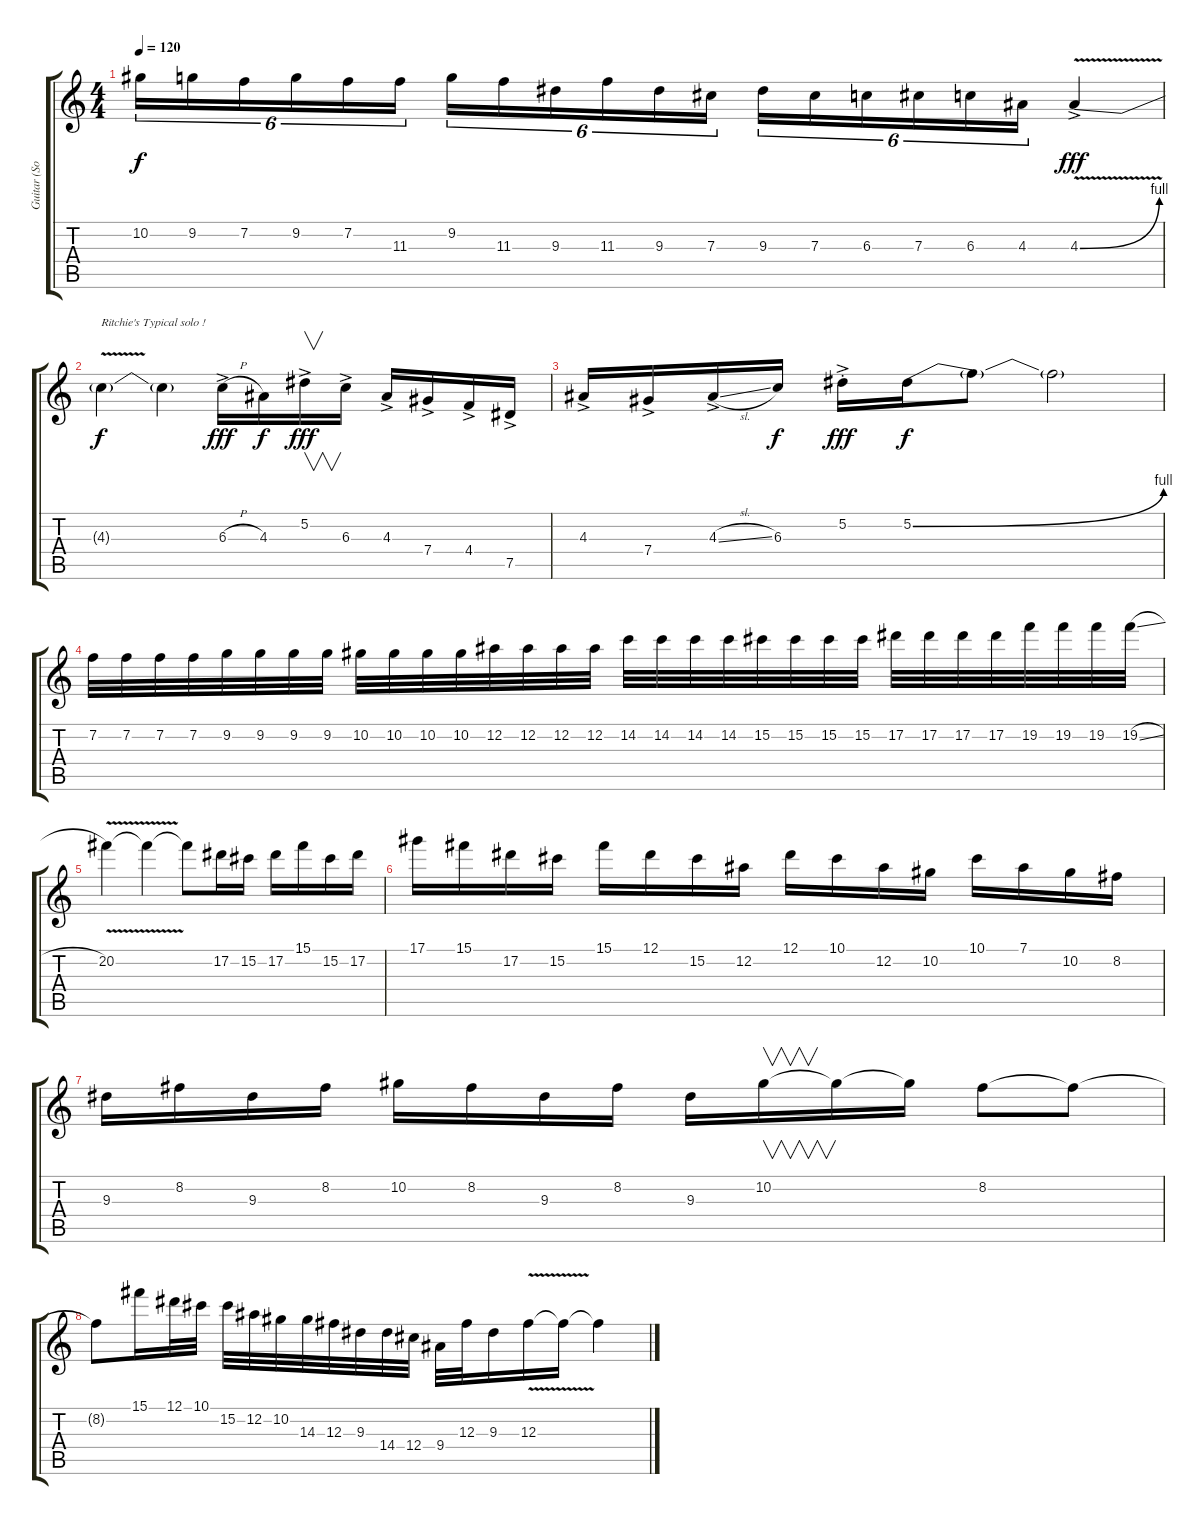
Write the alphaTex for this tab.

\track ("Guitar (Solo)" "Guitar (So") {instrument overdrivenguitar}
\staff {score tabs}
\tuning (Eb4 Bb3 Gb3 Db3 Ab2 Eb2) {hide}
\ts (4 4)
\tempo 120
\clef g2
\ks c
10.2.16{tu (6 4) dy f} 9.2.16{tu (6 4)} 7.2.16{tu (6 4)} 9.2.16{tu (6 4)} 7.2.16{tu (6 4)} 11.3.16{tu (6 4)} 9.2.16{tu (6 4)} 11.3.16{tu (6 4)} 9.3.16{tu (6 4)} 11.3.16{tu (6 4)} 9.3.16{tu (6 4)} 7.3.16{tu (6 4)} 9.3.16{tu (6 4)} 7.3.16{tu (6 4)} 6.3.16{tu (6 4)} 7.3.16{tu (6 4)} 6.3.16{tu (6 4)} 4.3.16{tu (6 4)} 4.3{be (bend 0 0 60 4) v ac}.4{dy fff} |
4.3{t}.4{txt "Ritchie's Typical solo !" dy f} 4.3{t}.4 6.3{h ac}.16{dy fff} 4.3.16{dy f} 5.2{ac}.16{v dy fff} 6.3{ac}.16 4.3{ac}.16 7.4{ac}.16 4.4{ac}.16 7.5{ac}.16 |
4.3{ac}.16 7.4{ac}.16 4.3{sl ac}.16 6.3.16{dy f} 5.2{ac st}.16{dy fff} 5.2{be (bend 0 0 60 4)}.16{dy f} 5.2{t}.8 5.2{t}.2 |
7.2.32 7.2.32 7.2.32 7.2.32 9.2.32 9.2.32 9.2.32 9.2.32 10.2.32 10.2.32 10.2.32 10.2.32 12.2.32 12.2.32 12.2.32 12.2.32 14.2.32 14.2.32 14.2.32 14.2.32 15.2.32 15.2.32 15.2.32 15.2.32 17.2.32 17.2.32 17.2.32 17.2.32 19.2.32 19.2.32 19.2.32 19.2{sl}.32 |
20.2{v}.4 20.2{t}.4 20.2{t}.8 17.2.16 15.2.16 17.2.16 15.1.16 15.2.16 17.2.16 |
17.1.16 15.1.16 17.2.16 15.2.16 15.1.16 12.1.16 15.2.16 12.2.16 12.1.16 10.1.16 12.2.16 10.2.16 10.1.16 7.1.16 10.2.16 8.2.16 |
9.3.16 8.2.16 9.3.16 8.2.16 10.2.16 8.2.16 9.3.16 8.2.16 9.3.16 10.2.16{v} 10.2{t}.16 10.2{t}.16 8.2.8 8.2{t}.8 |
8.2{t}.8 15.1.16 12.1.32 10.1.32 15.2.32 12.2.32 10.2.32 14.3.32 12.3.32 9.3.32 14.4.32 12.4.32 9.4.32 12.3.32 9.3.16 12.3{v}.16 12.3{t}.16 12.3{t}.4
